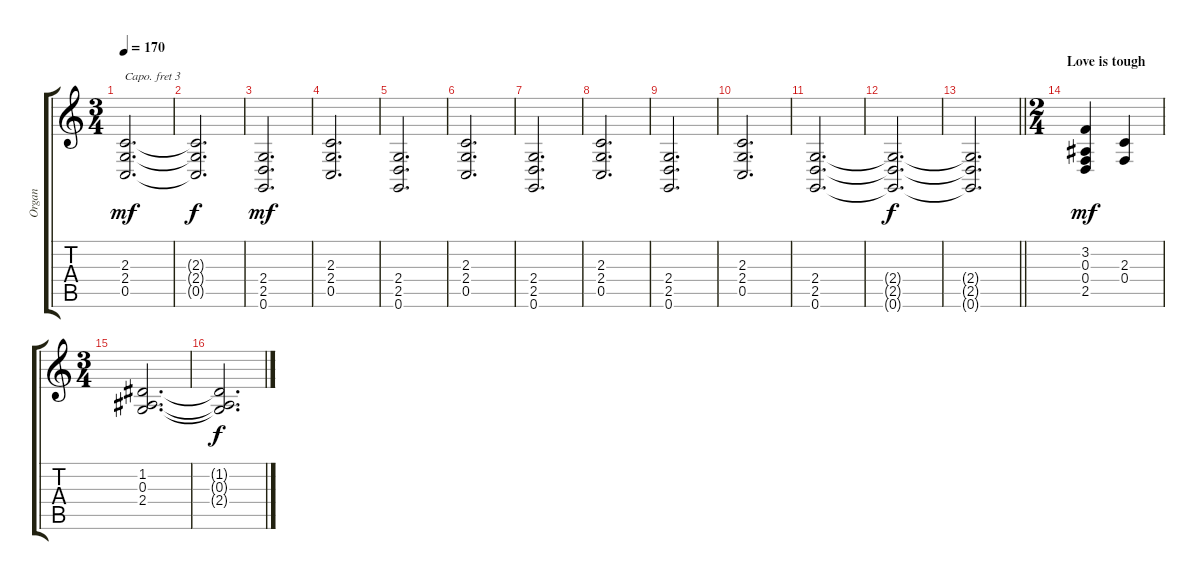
\track ("Organ" "Organ") {instrument drawbarorgan}
\staff {score tabs}
\capo 3
\tuning (E4 B3 G3 D3 A2 E2) {hide}
\ts (3 4)
\tempo 170
\clef g2
\ks c
(2.3 2.4 0.5).2{d dy mf} |
(2.3{t} 2.4{t} 0.5{t}).2{d dy f} |
(2.4 2.5 0.6).2{d dy mf} |
(2.3 2.4 0.5).2{d} |
(2.4 2.5 0.6).2{d} |
(2.3 2.4 0.5).2{d} |
(2.4 2.5 0.6).2{d} |
(2.3 2.4 0.5).2{d} |
(2.4 2.5 0.6).2{d} |
(2.3 2.4 0.5).2{d} |
(2.4 2.5 0.6).2{d} |
(2.4{t} 2.5{t} 0.6{t}).2{d dy f} |
\barLineRight lightlight
(2.4{t} 2.5{t} 0.6{t}).2{d} |
\ts (2 4)
\section ("" "Love is tough")
(3.2 0.3 0.4 2.5).4{dy mf} (2.3 0.4).4 |
\ts (3 4)
(1.2 0.3 2.4).2{d} |
(1.2{t} 0.3{t} 2.4{t}).2{d dy f}
